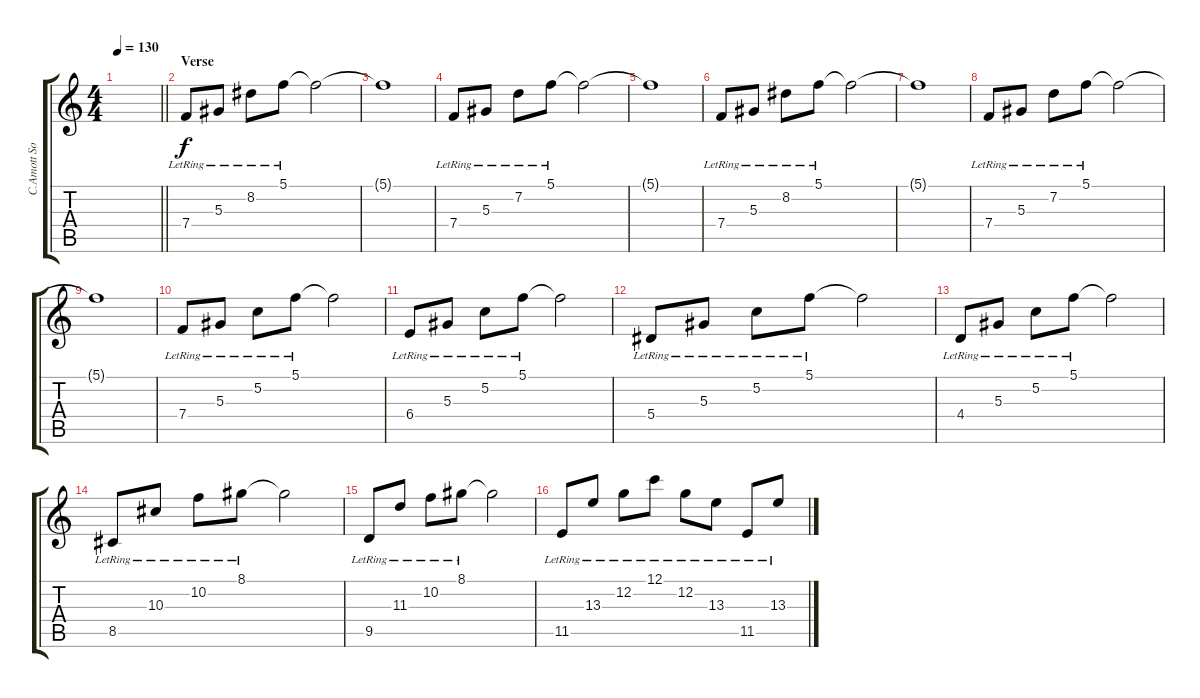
\track ("C.Amott Solo" "C.Amott So") {instrument distortionguitar}
\staff {score tabs}
\tuning (C4 G3 Eb3 Bb2 F2 C2) {hide}
\ts (4 4)
\tempo 130
\clef g2
\barLineRight lightlight
\ks c
|
\section ("" "Verse")
7.4{lr}.8 5.3{lr}.8 8.2{lr}.8 5.1{lr}.8 5.1{t}.2 |
5.1{t}.1 |
7.4{lr}.8 5.3{lr}.8 7.2{lr}.8 5.1{lr}.8 5.1{t}.2 |
5.1{t}.1 |
7.4{lr}.8 5.3{lr}.8 8.2{lr}.8 5.1{lr}.8 5.1{t}.2 |
5.1{t}.1 |
7.4{lr}.8 5.3{lr}.8 7.2{lr}.8 5.1{lr}.8 5.1{t}.2 |
5.1{t}.1 |
7.4{lr}.8 5.3{lr}.8 5.2{lr}.8 5.1{lr}.8 5.1{t}.2 |
6.4{lr}.8 5.3{lr}.8 5.2{lr}.8 5.1{lr}.8 5.1{t}.2 |
5.4{lr}.8 5.3{lr}.8 5.2{lr}.8 5.1{lr}.8 5.1{t}.2 |
4.4{lr}.8 5.3{lr}.8 5.2{lr}.8 5.1{lr}.8 5.1{t}.2 |
8.5{lr}.8 10.3{lr}.8 10.2{lr}.8 8.1{lr}.8 8.1{t}.2 |
9.5{lr}.8 11.3{lr}.8 10.2{lr}.8 8.1{lr}.8 8.1{t}.2 |
11.5{lr}.8 13.3{lr}.8 12.2{lr}.8 12.1{lr}.8 12.2{lr}.8 13.3{lr}.8 11.5{lr}.8 13.3{lr}.8
